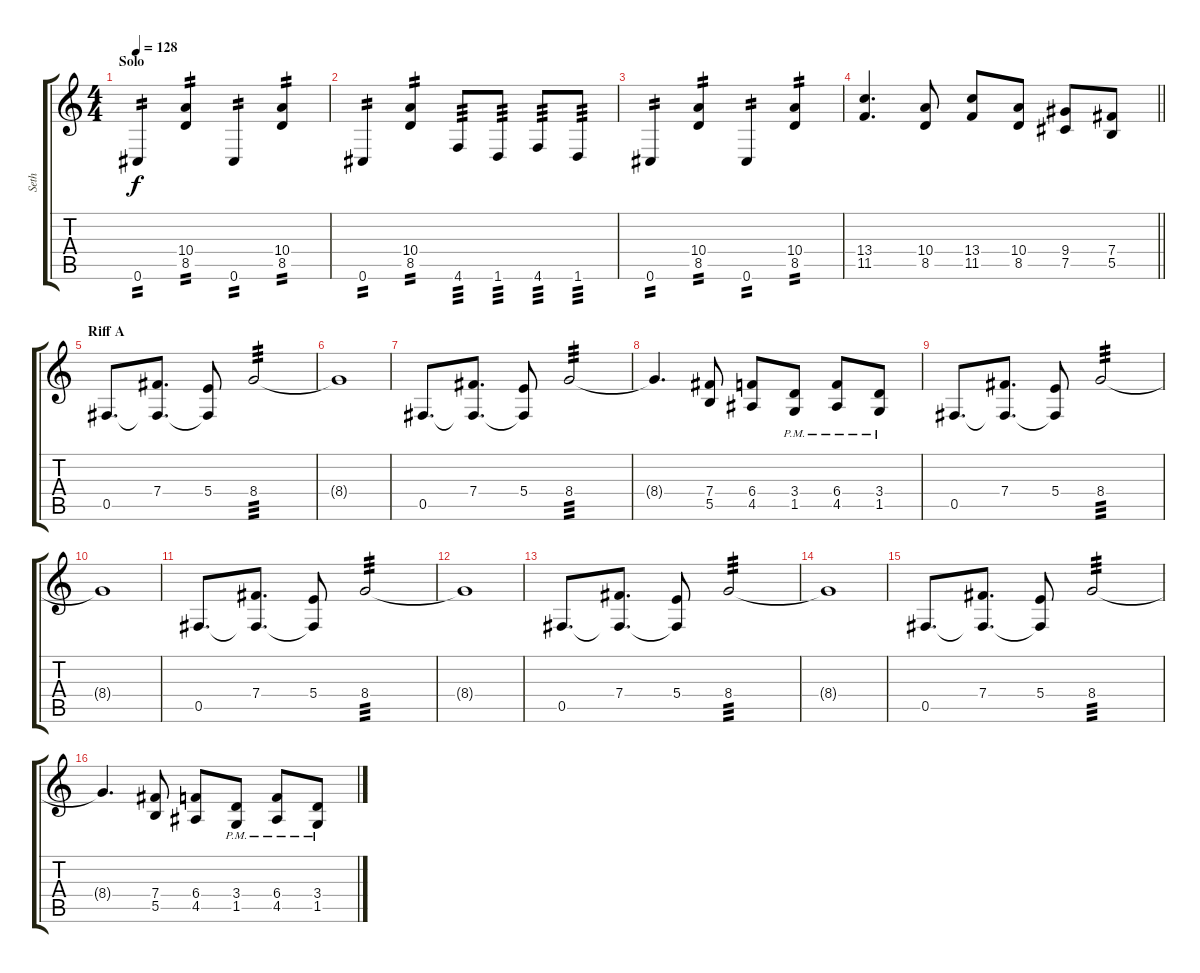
\track ("Seth " "Seth ") {instrument overdrivenguitar}
\staff {score tabs}
\tuning (Db4 Ab3 E3 B2 Gb2 Db2) {hide}
\ts (4 4)
\section ("" "Solo")
\tempo 128
\clef g2
\ks c
0.6.4{tp 2 dy f} (10.4 8.5).4{tp 2} 0.6.4{tp 2} (10.4 8.5).4{tp 2} |
0.6.4{tp 2} (10.4 8.5).4{tp 2} 4.6.8{tp 3} 1.6.8{tp 3} 4.6.8{tp 3} 1.6.8{tp 3} |
0.6.4{tp 2} (10.4 8.5).4{tp 2} 0.6.4{tp 2} (10.4 8.5).4{tp 2} |
\barLineRight lightlight
(13.4 11.5).4{d} (10.4 8.5).8 (13.4 11.5).8 (10.4 8.5).8 (9.4 7.5).8 (7.4 5.5).8 |
\section ("" "Riff A")
0.5.8{d} (7.4 0.5{t}).8{d} (5.4 0.5{t}).8 8.4.2{tp 3} |
8.4{t}.1 |
0.5.8{d} (7.4 0.5{t}).8{d} (5.4 0.5{t}).8 8.4.2{tp 3} |
8.4{t}.4{d} (7.4 5.5).8 (6.4 4.5).8 (3.4{pm} 1.5{pm}).8 (6.4{pm} 4.5{pm}).8 (3.4{pm} 1.5{pm}).8 |
0.5.8{d} (7.4 0.5{t}).8{d} (5.4 0.5{t}).8 8.4.2{tp 3} |
8.4{t}.1 |
0.5.8{d} (7.4 0.5{t}).8{d} (5.4 0.5{t}).8 8.4.2{tp 3} |
8.4{t}.1 |
0.5.8{d} (7.4 0.5{t}).8{d} (5.4 0.5{t}).8 8.4.2{tp 3} |
8.4{t}.1 |
0.5.8{d} (7.4 0.5{t}).8{d} (5.4 0.5{t}).8 8.4.2{tp 3} |
8.4{t}.4{d} (7.4 5.5).8 (6.4 4.5).8 (3.4{pm} 1.5{pm}).8 (6.4{pm} 4.5{pm}).8 (3.4{pm} 1.5{pm}).8
